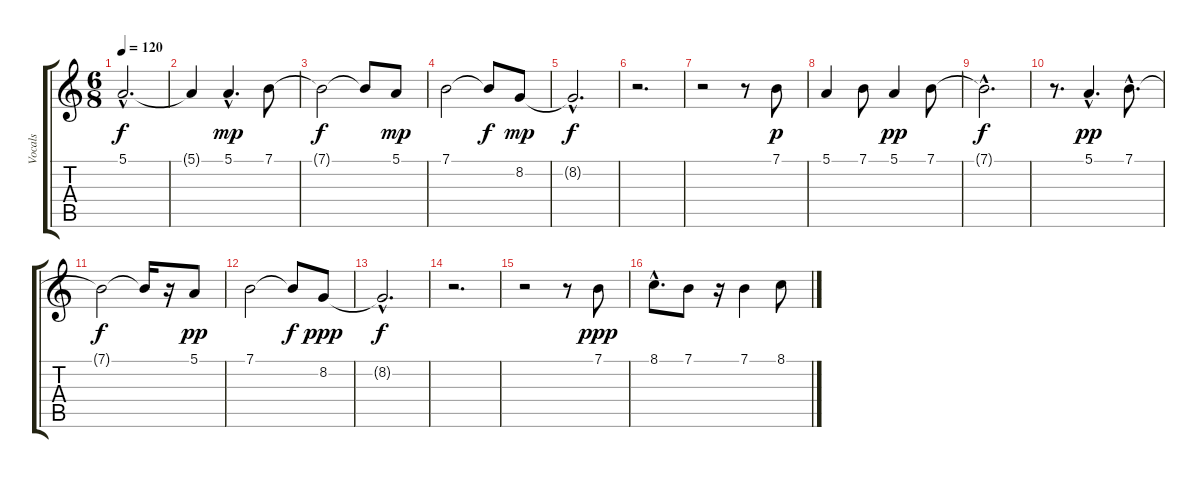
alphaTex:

\track ("Vocals" "Vocals") {instrument pad1newage}
\staff {score tabs}
\tuning (E4 B3 G3 D3 A2 E2) {hide}
\ts (6 8)
\tempo 120
\clef g2
\ks c
5.1{hac t}.2{d dy f} |
5.1{t}.4 5.1{hac}.4{d dy mp} 7.1.8 |
7.1{t}.2{dy f} 7.1{t}.8 5.1.8{dy mp} |
7.1.2 7.1{t}.8{dy f} 8.2.8{dy mp} |
8.2{hac t}.2{d dy f} |
r.2{d} |
r.2 r.8 7.1.8{dy p} |
5.1.4 7.1.8 5.1.4{dy pp} 7.1.8 |
7.1{hac t}.2{d dy f} |
r.8{d} 5.1{hac}.4{d dy pp} 7.1{hac}.8{d} |
7.1{t}.2{dy f} 7.1{t}.16 r.16 5.1.8{dy pp} |
7.1.2 7.1{t}.8{dy f} 8.2.8{dy ppp} |
8.2{hac t}.2{d dy f} |
r.2{d} |
r.2 r.8 7.1.8{dy ppp} |
8.1{hac}.8{d} 7.1.8 r.16 7.1.4 8.1.8
